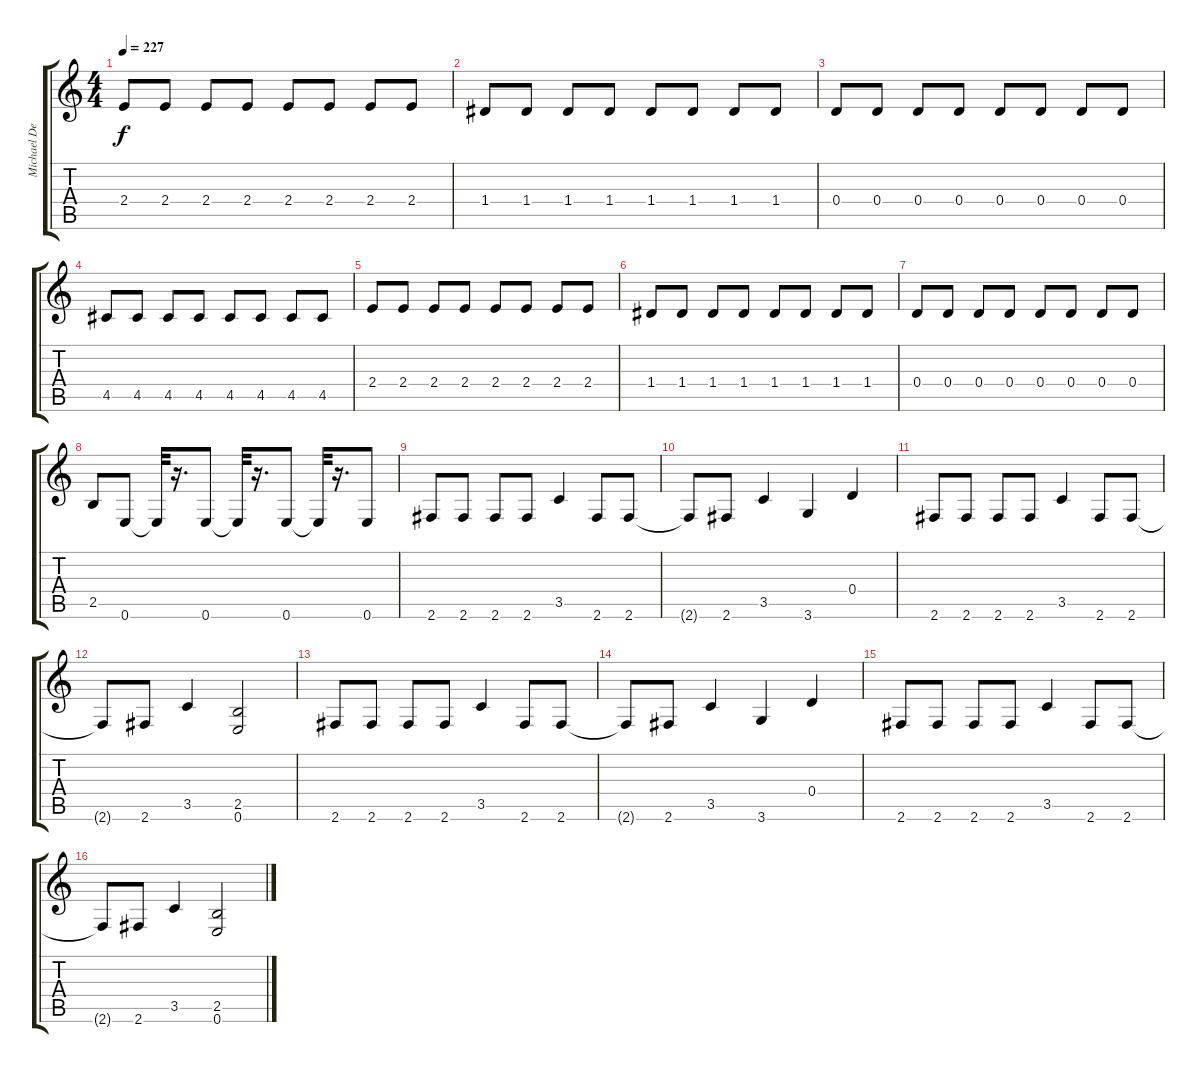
\track ("Michael Denner" "Michael De") {instrument distortionguitar}
\staff {score tabs}
\tuning (E4 B3 G3 D3 A2 E2) {hide}
\ts (4 4)
\tempo 227
\clef g2
\ks c
2.4.8{dy f} 2.4.8 2.4.8 2.4.8 2.4.8 2.4.8 2.4.8 2.4.8 |
1.4.8 1.4.8 1.4.8 1.4.8 1.4.8 1.4.8 1.4.8 1.4.8 |
0.4.8 0.4.8 0.4.8 0.4.8 0.4.8 0.4.8 0.4.8 0.4.8 |
4.5.8 4.5.8 4.5.8 4.5.8 4.5.8 4.5.8 4.5.8 4.5.8 |
2.4.8 2.4.8 2.4.8 2.4.8 2.4.8 2.4.8 2.4.8 2.4.8 |
1.4.8 1.4.8 1.4.8 1.4.8 1.4.8 1.4.8 1.4.8 1.4.8 |
0.4.8 0.4.8 0.4.8 0.4.8 0.4.8 0.4.8 0.4.8 0.4.8 |
2.5.8 0.6.8 0.6{t}.32 r.16{d} 0.6.8 0.6{t}.32 r.16{d} 0.6.8 0.6{t}.32 r.16{d} 0.6.8 |
2.6.8 2.6.8 2.6.8 2.6.8 3.5.4 2.6.8 2.6.8 |
2.6{t}.8 2.6.8 3.5.4 3.6.4 0.4.4 |
2.6.8 2.6.8 2.6.8 2.6.8 3.5.4 2.6.8 2.6.8 |
2.6{t}.8 2.6.8 3.5.4 (2.5 0.6).2 |
2.6.8 2.6.8 2.6.8 2.6.8 3.5.4 2.6.8 2.6.8 |
2.6{t}.8 2.6.8 3.5.4 3.6.4 0.4.4 |
2.6.8 2.6.8 2.6.8 2.6.8 3.5.4 2.6.8 2.6.8 |
2.6{t}.8 2.6.8 3.5.4 (2.5 0.6).2
